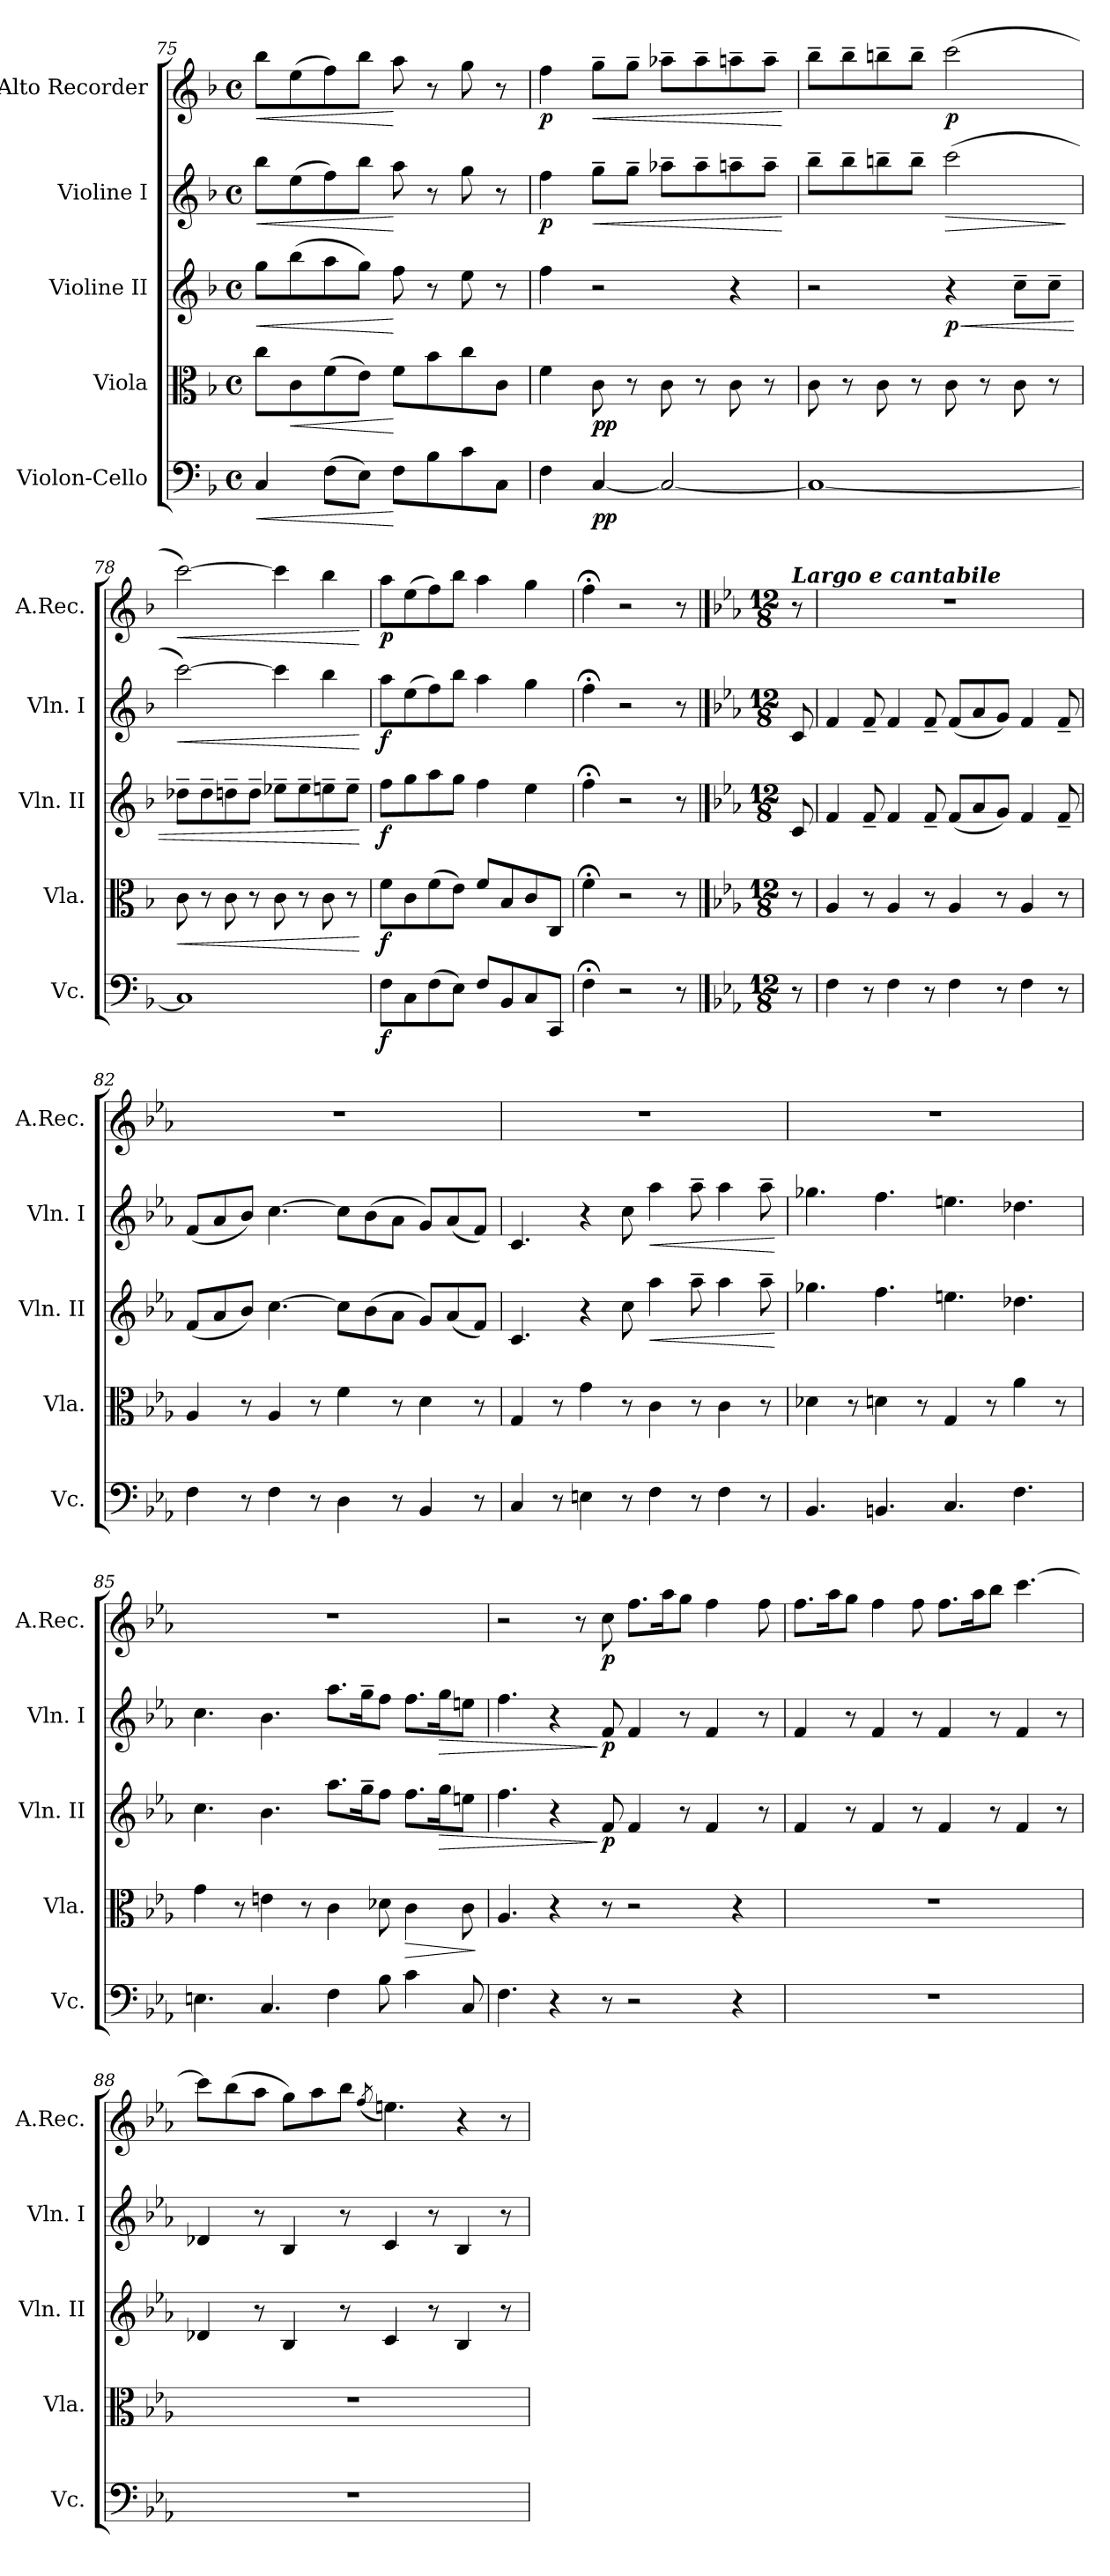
**kern	**dynam	**kern	**dynam	**kern	**dynam	**kern	**dynam	**kern	**dynam
*part5	*part5	*part4	*part4	*part3	*part3	*part2	*part2	*part1	*part1
*staff5	*staff5	*staff4	*staff4	*staff3	*staff3	*staff2	*staff2	*staff1	*staff1
*I"Violon-Cello	*	*I"Viola	*	*I"Violine II	*	*I"Violine I	*	*I"Alto Recorder	*
*I'Vc.	*	*I'Vla.	*	*I'Vln. II	*	*I'Vln. I	*	*I'A.Rec.	*
*clefF4	*	*clefC3	*	*clefG2	*	*clefG2	*	*clefG2	*
*k[b-]	*	*k[b-]	*	*k[b-]	*	*k[b-]	*	*k[b-]	*
*M4/4	*	*M4/4	*	*M4/4	*	*M4/4	*	*M4/4	*
*met(c)	*	*met(c)	*	*met(c)	*	*met(c)	*	*met(c)	*
=75	=75	=75	=75	=75	=75	=75	=75	=75	=75
!	!LO:HP:b	!	!	!	!LO:HP:b	!	!LO:HP:b	!	!LO:HP:b
4C/	<	8cc\L	.	8gg\L	<	8bb-\L	<	8bb-\L	<
!	!	!	!LO:HP:b	!	!	!	!	!	!
.	.	8c\	<	(>8bb-\	.	(>8ee\	.	(>8ee\	.
(>8F\L	.	(>8f\	.	8aa\	.	8ff\)	.	8ff\)	.
8E\J)	.	8e\J)	.	8gg\J)	.	8bb-\J	.	8bb-\J	.
8F\L	[	8f\L	[	8ff\	[	8aa\	[	8aa\	[
8B-\	.	8b-\	.	8r	.	8r	.	8r	.
8c\	.	8cc\	.	8ee\	.	8gg\	.	8gg\	.
8C\J	.	8c\J	.	8r	.	8r	.	8r	.
!!LO:LB:g=z
=76	=76	=76	=76	=76	=76	=76	=76	=76	=76
!	!	!	!	!	!	!	!LO:DY:b	!	!LO:DY:b
4F\	.	4f\	.	4ff\	.	4ff\	p	4ff\	p
!	!LO:DY:b	!	!LO:DY:b	!	!	!	!LO:HP:b	!	!LO:HP:b
[4C/	pp	8c\	pp	2r	.	8gg~\L	<	8gg~\L	<
.	.	8r	.	.	.	8gg~\J	.	8gg~\J	.
2C/_	.	8c\	.	.	.	8aa-X~\L	.	8aa-X~\L	.
.	.	8r	.	.	.	8aa-~\	.	8aa-~\	.
.	.	8c\	.	4r	.	8aan~\	.	8aan~\	.
.	.	8r	.	.	.	8aa~\J	.	8aa~\J	.
.	.	.	.	.	.	.	[	.	[
=77	=77	=77	=77	=77	=77	=77	=77	=77	=77
1C_	.	8c\	.	2r	.	8bb-~\L	.	8bb-~\L	.
.	.	8r	.	.	.	8bb-~\	.	8bb-~\	.
.	.	8c\	.	.	.	8bbn~\	.	8bbn~\	.
.	.	8r	.	.	.	8bb~\J	.	8bb~\J	.
!	!	!	!	!	!LO:HP:b	!	!LO:HP:b	!	!
!	!	!	!	!	!LO:DY:n=1:b	!	!	!	!LO:DY:b
.	.	8c\	.	4r	< p	(>2ccc\	>	(>2ccc\	p
.	.	8r	.	.	.	.	.	.	.
.	.	8c\	.	8cc~\L	.	.	.	.	.
.	.	8r	.	8cc~\J	.	.	.	.	.
.	.	.	.	.	.	.	]	.	.
=78	=78	=78	=78	=78	=78	=78	=78	=78	=78
!	!	!	!LO:HP:b	!	!	!	!LO:HP:b	!	!LO:HP:b
1C]	.	8c\	<	8dd-X~\L	.	[2ccc\)	<	[2ccc\)	<
.	.	8r	.	8dd-~\	.	.	.	.	.
.	.	8c\	.	8ddn~\	.	.	.	.	.
.	.	8r	.	8dd~\J	.	.	.	.	.
.	.	8c\	.	8ee-X~\L	.	4ccc\]	.	4ccc\]	.
.	.	8r	.	8ee-~\	.	.	.	.	.
.	.	8c\	.	8een~\	.	4bb-\	.	4bb-\	.
.	.	8r	.	8ee~\J	.	.	.	.	.
.	.	.	[	.	[	.	[	.	[
=79	=79	=79	=79	=79	=79	=79	=79	=79	=79
!	!LO:DY:b	!	!LO:DY:b	!	!LO:DY:b	!	!LO:DY:b	!	!LO:DY:b
8F\L	f	8f\L	f	8ff\L	f	8aa\L	f	8aa\L	p
8C\	.	8c\	.	8gg\	.	(>8ee\	.	(>8ee\	.
(>8F\	.	(>8f\	.	8aa\	.	8ff\)	.	8ff\)	.
8E\J)	.	8e\J)	.	8gg\J	.	8bb-\J	.	8bb-\J	.
8F/L	.	8f/L	.	4ff\	.	4aa\	.	4aa\	.
8BB-/	.	8B-/	.	.	.	.	.	.	.
8C/	.	8c/	.	4ee\	.	4gg\	.	4gg\	.
8CC/J	.	8C/J	.	.	.	.	.	.	.
=80	=80	=80	=80	=80	=80	=80	=80	=80	=80
4F;<\	.	4f;<\	.	4ff;<\	.	4ff;<\	.	4ff;<\	.
2r	.	2r	.	2r	.	2r	.	2r	.
8r	.	8r	.	8r	.	8r	.	8r	.
!!LO:LB:g=z
==80X1	==80X1	==80X1	==80X1	==80X1	==80X1	==80X1	==80X1	==80X1	==80X1
*k[b-e-a-]	*	*k[b-e-a-]	*	*k[b-e-a-]	*	*k[b-e-a-]	*	*k[b-e-a-]	*
*M12/8	*	*M12/8	*	*M12/8	*	*M12/8	*	*M12/8	*
*	*	*	*	*	*	*	*	*MM75	*
!	!	!	!	!	!	!	!	!LO:TX:a:Bi:t=Largo e cantabile	!
8r	.	8r	.	8c/	.	8c/	.	8r	.
=81	=81	=81	=81	=81	=81	=81	=81	=81	=81
4F\	.	4A-/	.	4f/	.	4f/	.	1.r	.
8r	.	8r	.	8f~/	.	8f~/	.	.	.
4F\	.	4A-/	.	4f/	.	4f/	.	.	.
8r	.	8r	.	8f~/	.	8f~/	.	.	.
4F\	.	4A-/	.	(8f/L	.	(8f/L	.	.	.
.	.	.	.	8a-/	.	8a-/	.	.	.
8r	.	8r	.	8g/J)	.	8g/J)	.	.	.
4F\	.	4A-/	.	4f/	.	4f/	.	.	.
8r	.	8r	.	8f~/	.	8f~/	.	.	.
=82	=82	=82	=82	=82	=82	=82	=82	=82	=82
4F\	.	4A-/	.	(8f/L	.	(8f/L	.	1.r	.
.	.	.	.	8a-/	.	8a-/	.	.	.
8r	.	8r	.	8b-/J)	.	8b-/J)	.	.	.
4F\	.	4A-/	.	[4.cc\	.	[4.cc\	.	.	.
8r	.	8r	.	.	.	.	.	.	.
4D\	.	4f\	.	8cc\L]	.	8cc\L]	.	.	.
.	.	.	.	(>8b-\	.	(>8b-\	.	.	.
8r	.	8r	.	8a-\J	.	8a-\J	.	.	.
4BB-/	.	4d\	.	8g/L)	.	8g/L)	.	.	.
.	.	.	.	(8a-/	.	(8a-/	.	.	.
8r	.	8r	.	8f/J)	.	8f/J)	.	.	.
=83	=83	=83	=83	=83	=83	=83	=83	=83	=83
4C/	.	4G/	.	4.c/	.	4.c/	.	1.r	.
8r	.	8r	.	.	.	.	.	.	.
4En\	.	4g\	.	4r	.	4r	.	.	.
8r	.	8r	.	8cc\	.	8cc\	.	.	.
!	!	!	!	!	!LO:HP:b	!	!LO:HP:b	!	!
4F\	.	4c\	.	4aa-\	<	4aa-\	<	.	.
8r	.	8r	.	8aa-~\	.	8aa-~\	.	.	.
4F\	.	4c\	.	4aa-\	.	4aa-\	.	.	.
8r	.	8r	.	8aa-~\	.	8aa-~\	.	.	.
.	.	.	.	.	[	.	[	.	.
=84	=84	=84	=84	=84	=84	=84	=84	=84	=84
4.BB-/	.	4d-X\	.	4.gg-X\	.	4.gg-X\	.	1.r	.
.	.	8r	.	.	.	.	.	.	.
4.BBn/	.	4dn\	.	4.ff\	.	4.ff\	.	.	.
.	.	8r	.	.	.	.	.	.	.
4.C/	.	4G/	.	4.een\	.	4.een\	.	.	.
.	.	8r	.	.	.	.	.	.	.
4.F\	.	4a-\	.	4.dd-X\	.	4.dd-X\	.	.	.
.	.	8r	.	.	.	.	.	.	.
=85	=85	=85	=85	=85	=85	=85	=85	=85	=85
4.En\	.	4g\	.	4.cc\	.	4.cc\	.	1.r	.
.	.	8r	.	.	.	.	.	.	.
4.C/	.	4en\	.	4.b-\	.	4.b-\	.	.	.
.	.	8r	.	.	.	.	.	.	.
4F\	.	4c\	.	8.aa-\L	.	8.aa-\L	.	.	.
.	.	.	.	16gg~\K	.	16gg~\K	.	.	.
8B-\	.	8d-X\	.	8ff\J	.	8ff\J	.	.	.
!	!	!	!LO:HP:b	!	!	!	!	!	!
4c\	.	4c\	>	8.ff\L	.	8.ff\L	.	.	.
!	!	!	!	!	!LO:HP:b	!	!LO:HP:b	!	!
.	.	.	.	16gg\K	>	16gg\K	>	.	.
8C/	.	8c\	.	8een\J	.	8een\J	.	.	.
.	.	.	]	.	.	.	.	.	.
!!LO:PB:g=z
=86	=86	=86	=86	=86	=86	=86	=86	=86	=86
4.F\	.	4.A-/	.	4.ff\	.	4.ff\	.	2r	.
4r	.	4r	.	4r	.	4r	.	.	.
.	.	.	.	.	.	.	.	8r	.
!	!	!	!	!	!LO:DY:n=1:b	!	!LO:DY:n=1:b	!	!LO:DY:b
8r	.	8r	.	8f/	] p	8f/	] p	8cc\	p
2r	.	2r	.	4f/	.	4f/	.	8.ff\L	.
.	.	.	.	.	.	.	.	16aa-\K	.
.	.	.	.	8r	.	8r	.	8gg\J	.
.	.	.	.	4f/	.	4f/	.	4ff\	.
4r	.	4r	.	.	.	.	.	.	.
.	.	.	.	8r	.	8r	.	8ff\	.
=87	=87	=87	=87	=87	=87	=87	=87	=87	=87
1.r	.	1.r	.	4f/	.	4f/	.	8.ff\L	.
.	.	.	.	.	.	.	.	16aa-\K	.
.	.	.	.	8r	.	8r	.	8gg\J	.
.	.	.	.	4f/	.	4f/	.	4ff\	.
.	.	.	.	8r	.	8r	.	8ff\	.
.	.	.	.	4f/	.	4f/	.	8.ff\L	.
.	.	.	.	.	.	.	.	16aa-\K	.
.	.	.	.	8r	.	8r	.	8bb-\J	.
.	.	.	.	4f/	.	4f/	.	[4.ccc\	.
.	.	.	.	8r	.	8r	.	.	.
=88	=88	=88	=88	=88	=88	=88	=88	=88	=88
1.r	.	1.r	.	4d-X/	.	4d-X/	.	8ccc\L]	.
.	.	.	.	.	.	.	.	(>8bb-\	.
.	.	.	.	8r	.	8r	.	8aa-\J	.
.	.	.	.	4B-/	.	4B-/	.	8gg\L)	.
.	.	.	.	.	.	.	.	8aa-\	.
.	.	.	.	8r	.	8r	.	8bb-\J	.
.	.	.	.	.	.	.	.	(8qff/	.
.	.	.	.	4c/	.	4c/	.	4.een\)	.
.	.	.	.	8r	.	8r	.	.	.
.	.	.	.	4B-/	.	4B-/	.	4r	.
.	.	.	.	8r	.	8r	.	8r	.
=	=	=	=	=	=	=	=	=	=
*-	*-	*-	*-	*-	*-	*-	*-	*-	*-
